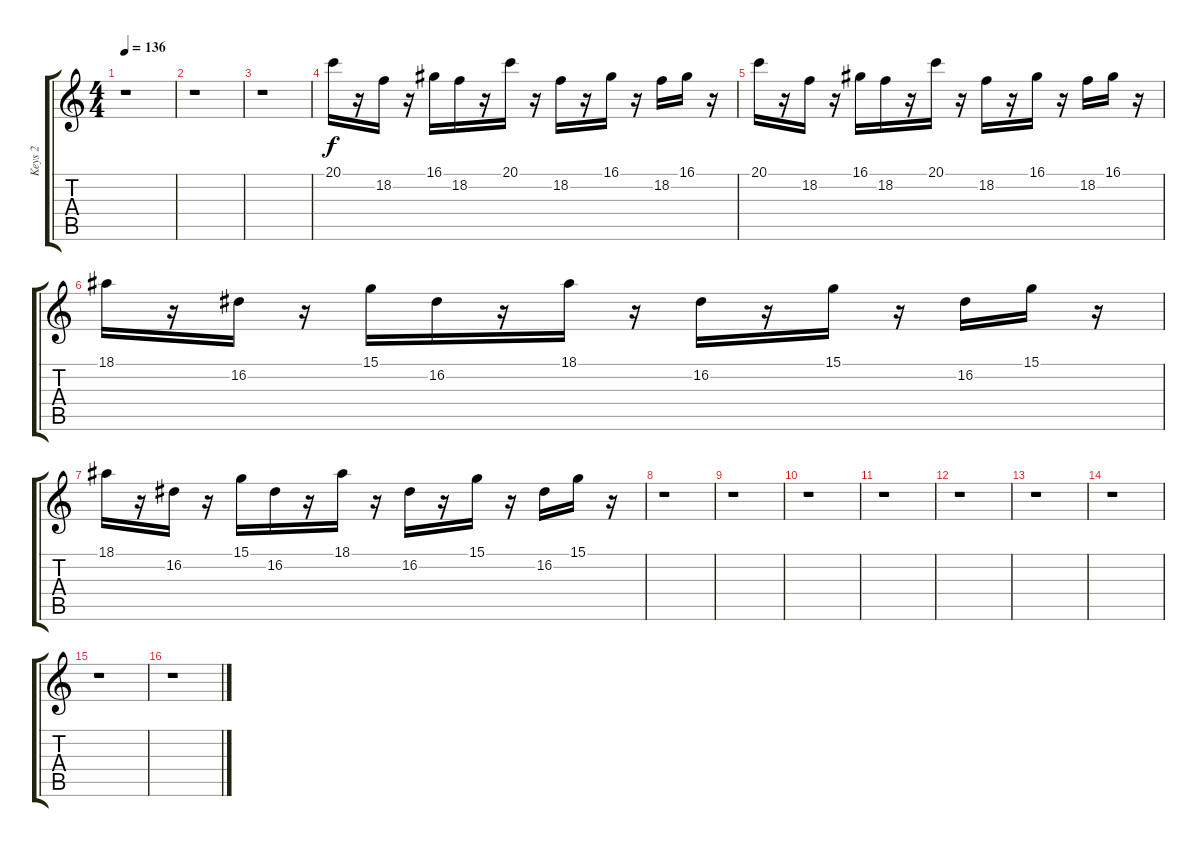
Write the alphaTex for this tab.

\track ("Keys 2" "Keys 2") {instrument lead2sawtooth}
\staff {score tabs}
\tuning (E4 B3 G3 D3 A2 E2) {hide}
\ts (4 4)
\tempo 136
\clef g2
\ks c
r.1{dy f} |
r.1 |
r.1 |
20.1.16 r.16 18.2.16 r.16 16.1.16 18.2.16 r.16 20.1.16 r.16 18.2.16 r.16 16.1.16 r.16 18.2.16 16.1.16 r.16 |
20.1.16 r.16 18.2.16 r.16 16.1.16 18.2.16 r.16 20.1.16 r.16 18.2.16 r.16 16.1.16 r.16 18.2.16 16.1.16 r.16 |
18.1.16 r.16 16.2.16 r.16 15.1.16 16.2.16 r.16 18.1.16 r.16 16.2.16 r.16 15.1.16 r.16 16.2.16 15.1.16 r.16 |
18.1.16 r.16 16.2.16 r.16 15.1.16 16.2.16 r.16 18.1.16 r.16 16.2.16 r.16 15.1.16 r.16 16.2.16 15.1.16 r.16 |
r.1 |
r.1 |
r.1 |
r.1 |
r.1 |
r.1 |
r.1 |
r.1 |
r.1
